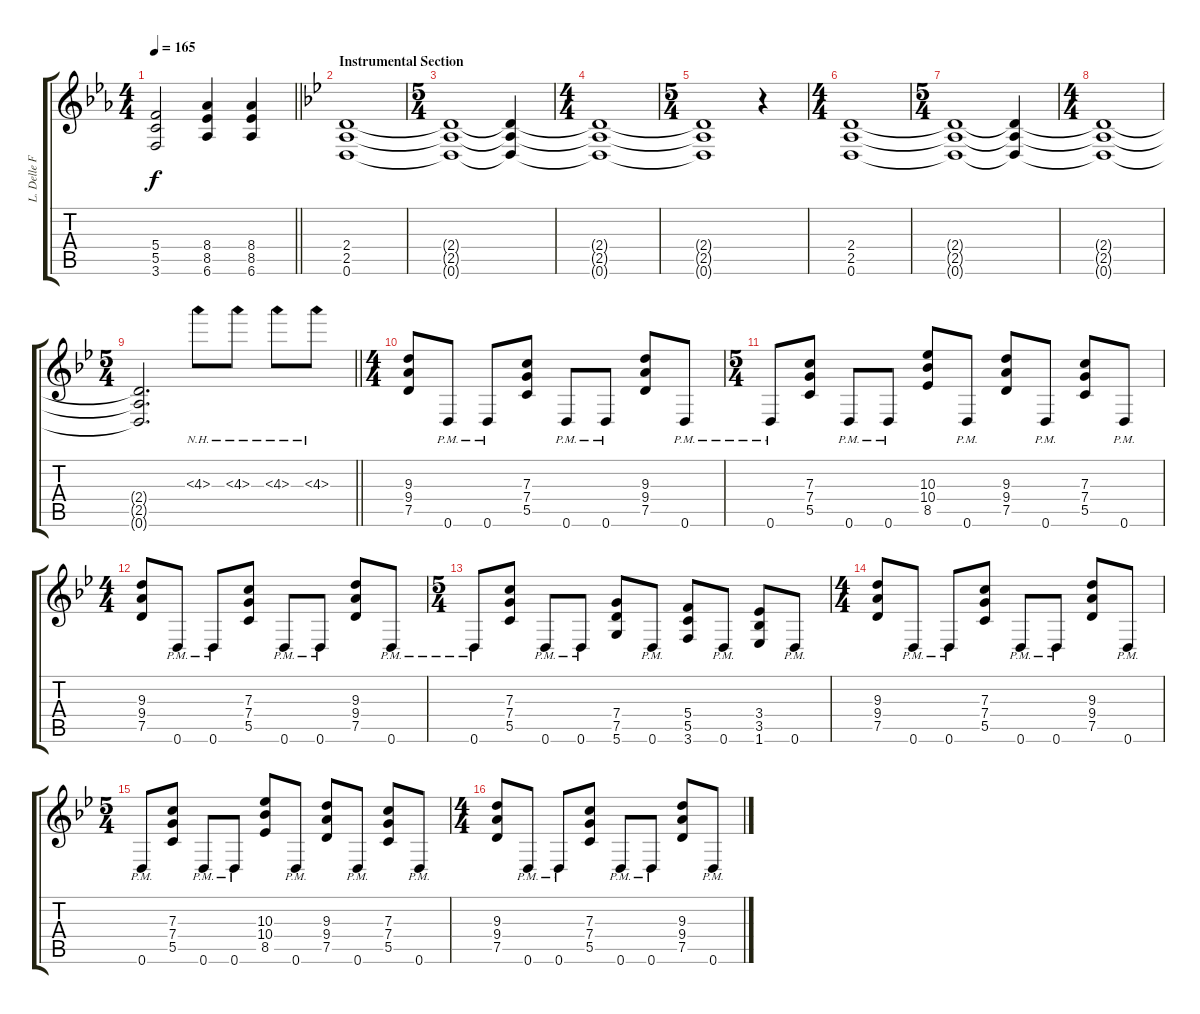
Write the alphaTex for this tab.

\track ("L. Delle Fave (Dist. Guitar L)" "L. Delle F") {instrument overdrivenguitar}
\staff {score tabs}
\tuning (D4 A3 F3 C3 G2 D2) {hide}
\ts (4 4)
\tempo 165
\clef g2
\barLineRight lightlight
\ks cminor
(5.4 5.5 3.6).2{dy f} (8.4 8.5 6.6).4 (8.4 8.5 6.6).4 |
\section ("" "Instrumental Section")
\ks gminor
(2.4 2.5 0.6).1{volume 0} |
\ts (5 4)
(2.4{t} 2.5{t} 0.6{t}).1 (2.4{t} 2.5{t} 0.6{t}).4 |
\ts (4 4)
(2.4{t} 2.5{t} 0.6{t}).1 |
\ts (5 4)
(2.4{t} 2.5{t} 0.6{t}).1 r.4{volume 12} |
\ts (4 4)
(2.4 2.5 0.6).1{volume 0} |
\ts (5 4)
(2.4{t} 2.5{t} 0.6{t}).1 (2.4{t} 2.5{t} 0.6{t}).4 |
\ts (4 4)
(2.4{t} 2.5{t} 0.6{t}).1 |
\ts (5 4)
\barLineRight lightlight
(2.4{t} 2.5{t} 0.6{t}).2{d} 4.3{nh}.8{volume 12} 4.3{nh}.8 4.3{nh}.8 4.3{nh}.8 |
\ts (4 4)
(9.3 9.4 7.5).8 0.6{pm}.8 0.6{pm}.8 (7.3 7.4 5.5).8 0.6{pm}.8 0.6{pm}.8 (9.3 9.4 7.5).8 0.6{pm}.8 |
\ts (5 4)
0.6{pm}.8 (7.3 7.4 5.5).8 0.6{pm}.8 0.6{pm}.8 (10.3 10.4 8.5).8 0.6{pm}.8 (9.3 9.4 7.5).8 0.6{pm}.8 (7.3 7.4 5.5).8 0.6{pm}.8 |
\ts (4 4)
(9.3 9.4 7.5).8 0.6{pm}.8 0.6{pm}.8 (7.3 7.4 5.5).8 0.6{pm}.8 0.6{pm}.8 (9.3 9.4 7.5).8 0.6{pm}.8 |
\ts (5 4)
0.6{pm}.8 (7.3 7.4 5.5).8 0.6{pm}.8 0.6{pm}.8 (7.4 7.5 5.6).8 0.6{pm}.8 (5.4 5.5 3.6).8 0.6{pm}.8 (3.4 3.5 1.6).8 0.6{pm}.8 |
\ts (4 4)
(9.3 9.4 7.5).8 0.6{pm}.8 0.6{pm}.8 (7.3 7.4 5.5).8 0.6{pm}.8 0.6{pm}.8 (9.3 9.4 7.5).8 0.6{pm}.8 |
\ts (5 4)
0.6{pm}.8 (7.3 7.4 5.5).8 0.6{pm}.8 0.6{pm}.8 (10.3 10.4 8.5).8 0.6{pm}.8 (9.3 9.4 7.5).8 0.6{pm}.8 (7.3 7.4 5.5).8 0.6{pm}.8 |
\ts (4 4)
(9.3 9.4 7.5).8 0.6{pm}.8 0.6{pm}.8 (7.3 7.4 5.5).8 0.6{pm}.8 0.6{pm}.8 (9.3 9.4 7.5).8 0.6{pm}.8
